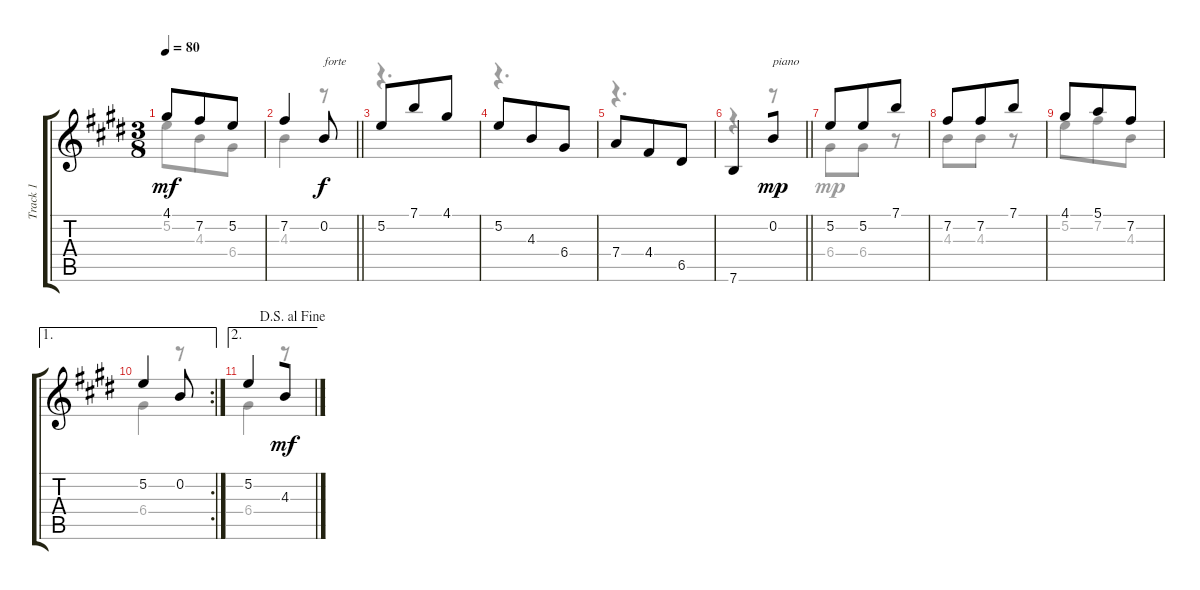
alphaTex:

\track ("Track 1" "Track 1") {instrument acousticguitarsteel}
\staff {score tabs}
\tuning (E4 B3 G3 D3 A2 E2) {hide}
\voice
\ts (3 8)
\tempo 80
\clef g2
\ks e
4.1.8{dy mf beam merge} 7.2.8 5.2.8 |
\barLineRight lightlight
7.2.4 0.2.8{txt "forte" dy f} |
5.2.8 7.1.8 4.1.8 |
5.2.8 4.3.8 6.4.8 |
7.4.8 4.4.8 6.5.8 |
\barLineRight lightlight
7.6.4{beam merge} 0.2.8{txt "piano" dy mp beam Up} |
5.2.8{beam merge} 5.2.8 7.1.8 |
7.2.8{beam merge} 7.2.8 7.1.8 |
4.1.8{beam merge} 5.1.8 7.2.8 |
\ae 1
\rc 2
5.2.4 0.2.8 |
\ae 2
\jump dalsegnoalfine
5.2.4{beam merge} 4.3.8{dy mf beam Up}
\voice
\clef g2
\ottava regular
\simile none
\ks e
5.2.8{dy mf} 4.3.8 6.4.8 |
\barLineRight lightlight
4.3.4 r.8 |
r.4{d} |
r.4{d} |
r.4{d} |
\barLineRight lightlight
r.4 r.8 |
6.4.8{dy mp beam merge} 6.4.8 r.8 |
4.3.8{beam merge} 4.3.8 r.8 |
5.2.8 7.2.8 4.3.8 |
6.4.4 r.8 |
6.4.4 r.8
